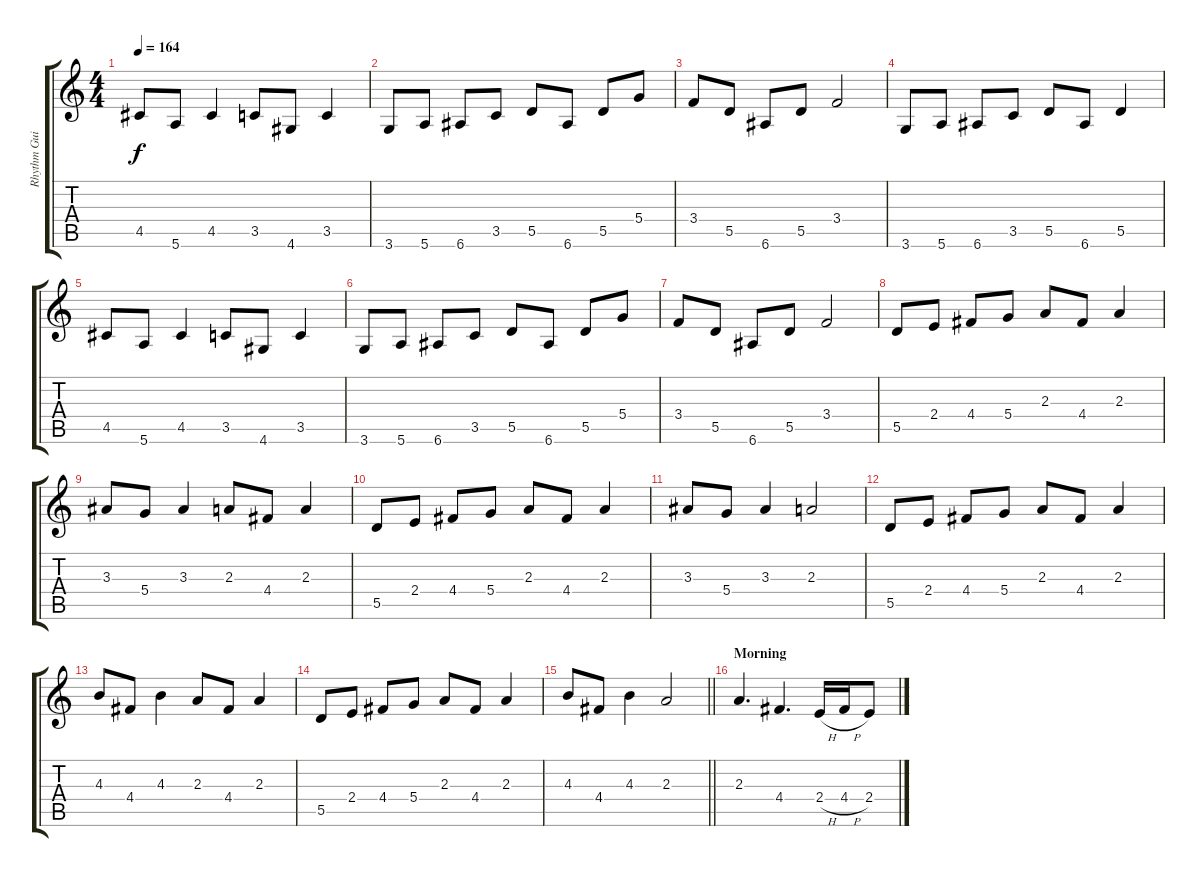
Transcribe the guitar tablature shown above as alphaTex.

\track ("Rhythm Guitar (Ritchie Blackmore)" "Rhythm Gui") {instrument overdrivenguitar}
\staff {score tabs}
\tuning (E4 B3 G3 D3 A2 E2) {hide}
\ts (4 4)
\tempo 164
\clef g2
\ks c
4.5.8{dy f} 5.6.8 4.5.4 3.5.8 4.6.8 3.5.4 |
3.6.8 5.6.8 6.6.8 3.5.8 5.5.8 6.6.8 5.5.8 5.4.8 |
3.4.8 5.5.8 6.6.8 5.5.8 3.4.2 |
3.6.8 5.6.8 6.6.8 3.5.8 5.5.8 6.6.8 5.5.4 |
4.5.8 5.6.8 4.5.4 3.5.8 4.6.8 3.5.4 |
3.6.8 5.6.8 6.6.8 3.5.8 5.5.8 6.6.8 5.5.8 5.4.8 |
3.4.8 5.5.8 6.6.8 5.5.8 3.4.2 |
5.5.8 2.4.8 4.4.8 5.4.8 2.3.8 4.4.8 2.3.4 |
3.3.8 5.4.8 3.3.4 2.3.8 4.4.8 2.3.4 |
5.5.8 2.4.8 4.4.8 5.4.8 2.3.8 4.4.8 2.3.4 |
3.3.8 5.4.8 3.3.4 2.3.2 |
5.5.8 2.4.8 4.4.8 5.4.8 2.3.8 4.4.8 2.3.4 |
4.3.8 4.4.8 4.3.4 2.3.8 4.4.8 2.3.4 |
5.5.8 2.4.8 4.4.8 5.4.8 2.3.8 4.4.8 2.3.4 |
\barLineRight lightlight
4.3.8 4.4.8 4.3.4 2.3.2 |
\section ("" "Morning")
2.3.4{d} 4.4.4{d} 2.4{h}.16 4.4{h}.16 2.4.8
